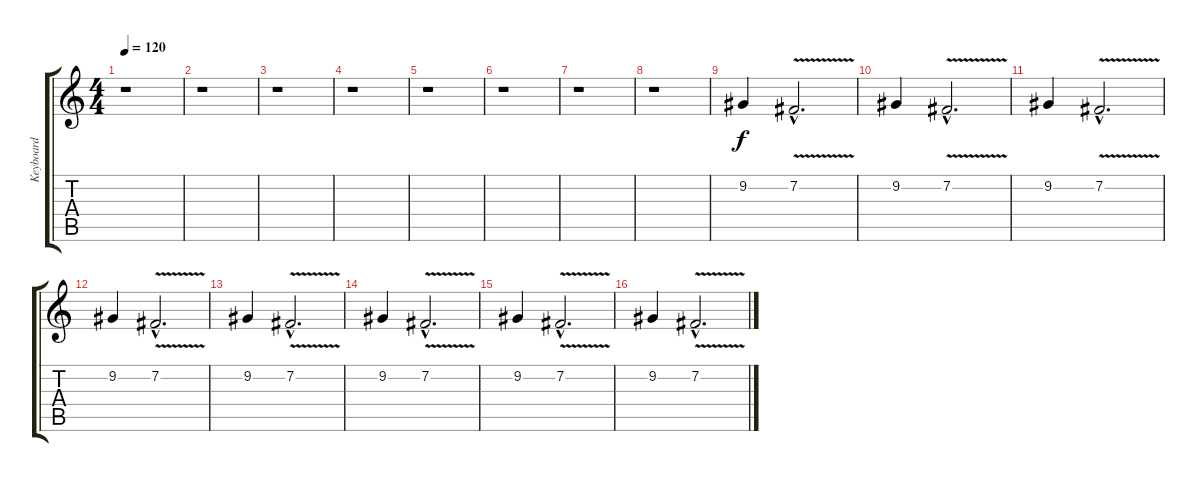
\track ("Keyboard" "Keyboard") {instrument choiraahs}
\staff {score tabs}
\tuning (E4 B3 G3 D3 A2 E2) {hide}
\ts (4 4)
\tempo 120
\clef g2
\ks c
r.1{dy f} |
r.1 |
r.1 |
r.1 |
r.1 |
r.1 |
r.1 |
r.1 |
9.2.4 7.2{v hac}.2{d} |
9.2.4 7.2{v hac}.2{d} |
9.2.4 7.2{v hac}.2{d} |
9.2.4 7.2{v hac}.2{d} |
9.2.4 7.2{v hac}.2{d} |
9.2.4 7.2{v hac}.2{d} |
9.2.4 7.2{v hac}.2{d} |
9.2.4 7.2{v hac}.2{d}
